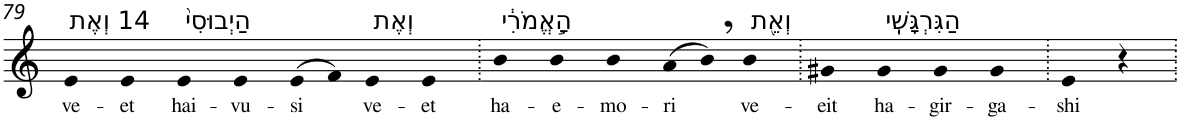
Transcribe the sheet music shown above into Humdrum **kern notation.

**kern	**text
*part1	*part1
*staff1	*staff1
*I"Piano	*
*I'Pno	*
!!LO:PB:g=z
*clefG2	*
*k[]	*
=79	=79
!LO:TX:a:t=14 וְאֶת	!
!	!LO:LY:b
4e	ve-
!	!LO:LY:b
4e	-et
!LO:TX:a:t=הַיְבוּסִי֙	!
!	!LO:LY:b
4e	hai-
!	!LO:LY:b
4e	-vu-
!	!LO:LY:b
(>8e	-si
8f)	.
!LO:TX:a:t=וְאֶת	!
!	!LO:LY:b
4e	ve-
!	!LO:LY:b
4e	-et
=80.	=80.
!LO:TX:a:t=הָ֣אֱמֹרִ֔י	!
!	!LO:LY:b
4b	ha-
!	!LO:LY:b
4b	-e-
!	!LO:LY:b
4b	-mo-
!	!LO:LY:b
(>8a	-ri
8b,)	.
!LO:TX:a:t=וְאֵ֖ת	!
!	!LO:LY:b
4b	ve-
=81.	=81.
!	!LO:LY:b
4g#X	-eit
!LO:TX:a:t=הַגִּרְגָּשִֽׁי	!
!	!LO:LY:b
4g#	ha-
!	!LO:LY:b
4g#	-gir-
!	!LO:LY:b
4g#	-ga-
=82.	=82.
!	!LO:LY:b
4e	-shi
4r	.
=.	=.
*-	*-
